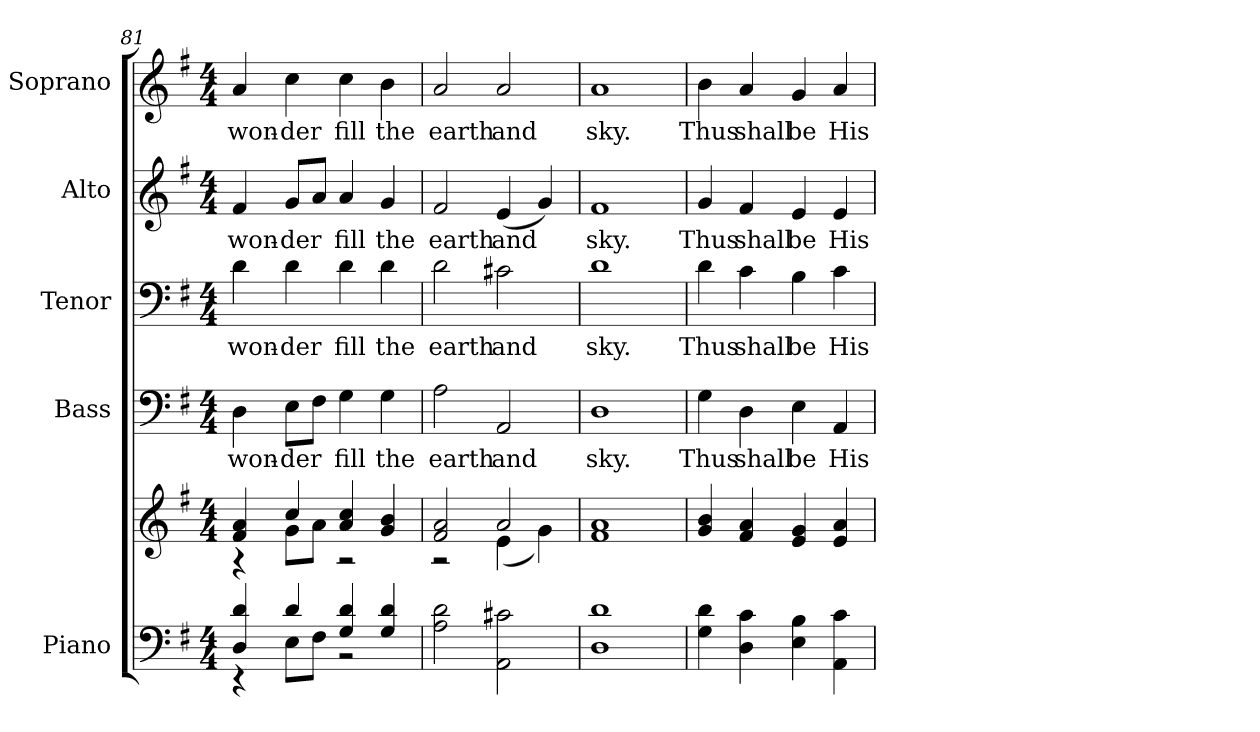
**kern	**kern	**kern	**text	**kern	**text	**kern	**text	**kern	**text
*part5	*part5	*part4	*part4	*part3	*part3	*part2	*part2	*part1	*part1
*staff6	*staff5	*staff4	*staff4	*staff3	*staff3	*staff2	*staff2	*staff1	*staff1
*I"Piano	*	*I"Bass	*	*I"Tenor	*	*I"Alto	*	*I"Soprano	*
*I'Pno.	*	*I'B.	*	*I'T.	*	*I'A.	*	*I'S.	*
!!LO:PB:g=z
*clefF4	*clefG2	*clefF4	*	*clefF4	*	*clefG2	*	*clefG2	*
*k[f#]	*k[f#]	*k[f#]	*	*k[f#]	*	*k[f#]	*	*k[f#]	*
*G:	*G:	*G:	*	*G:	*	*G:	*	*G:	*
*M4/4	*M4/4	*M4/4	*	*M4/4	*	*M4/4	*	*M4/4	*
=81	=81	=81	=81	=81	=81	=81	=81	=81	=81
*^	*^	*	*	*	*	*	*	*	*
!	!	!	!	!	!LO:LY:b:color=#000000	!	!	!	!	!	!
!	!	!	!	!	!	!	!LO:LY:b:color=#000000	!	!	!	!
!	!	!	!	!	!	!	!	!	!LO:LY:b:color=#000000	!	!
!	!	!	!	!	!	!	!	!	!	!	!LO:LY:b:color=#000000
4Di/ 4di	4r	4f#i/ 4ai	4r	4Di\	won-	4di\	won-	4f#i/	won-	4ai/	won-
!	!	!	!	!	!LO:LY:b:color=#000000	!	!	!	!	!	!
!	!	!	!	!	!	!	!LO:LY:b:color=#000000	!	!	!	!
!	!	!	!	!	!	!	!	!	!LO:LY:b:color=#000000	!	!
!	!	!	!	!	!	!	!	!	!	!	!LO:LY:b:color=#000000
4di/	8Ei\L	4cci/	8gi\L	8Ei\L	-der	4di\	-der	8gi/L	-der	4cci\	-der
.	8F#i\J	.	8ai\J	8F#i\J	.	.	.	8ai/J	.	.	.
!	!	!	!	!	!LO:LY:b:color=#000000	!	!	!	!	!	!
!	!	!	!	!	!	!	!LO:LY:b:color=#000000	!	!	!	!
!	!	!	!	!	!	!	!	!	!LO:LY:b:color=#000000	!	!
!	!	!	!	!	!	!	!	!	!	!	!LO:LY:b:color=#000000
4Gi/ 4di	2r	4ai/ 4cci	2r	4Gi\	fill	4di\	fill	4ai/	fill	4cci\	fill
!	!	!	!	!	!LO:LY:b:color=#000000	!	!	!	!	!	!
!	!	!	!	!	!	!	!LO:LY:b:color=#000000	!	!	!	!
!	!	!	!	!	!	!	!	!	!LO:LY:b:color=#000000	!	!
!	!	!	!	!	!	!	!	!	!	!	!LO:LY:b:color=#000000
4Gi/ 4di	.	4gi/ 4bi	.	4Gi\	the	4di\	the	4gi/	the	4bi\	the
*v	*v	*	*	*	*	*	*	*	*	*	*
=82	=82	=82	=82	=82	=82	=82	=82	=82	=82	=82
!	!	!	!	!LO:LY:b:color=#000000	!	!	!	!	!	!
!	!	!	!	!	!	!LO:LY:b:color=#000000	!	!	!	!
!	!	!	!	!	!	!	!	!LO:LY:b:color=#000000	!	!
*	*	*	*	*	*	*	*^	*	*	*
!	!	!	!	!	!	!	!	!	!	!	!LO:LY:b:color=#000000
2Ai\ 2di	2f#i/ 2ai	2r	2Ai\	earth	2di\	earth	2f#i/	2ryy	earth	2ai/	earth
!	!	!	!	!LO:LY:b:color=#000000	!	!	!	!	!	!	!
!	!	!	!	!	!	!LO:LY:b:color=#000000	!	!	!	!	!
!	!	!	!	!	!	!	!	!	!LO:LY:b:color=#000000	!	!
!	!	!	!	!	!	!	!	!	!	!	!LO:LY:b:color=#000000
2AAi\ 2c#Xi	2ai/	(4ei\	2AAi/	and	2c#Xi\	and	(4ei/	2ryy	and	2ai/	and
.	.	4gi\)	.	.	.	.	4gi/)	.	.	.	.
*	*v	*v	*	*	*	*	*v	*v	*	*	*
=83	=83	=83	=83	=83	=83	=83	=83	=83	=83
*	*^	*	*	*	*	*	*	*	*
!	!	!	!	!LO:LY:b:color=#000000	!	!	!	!	!	!
*	*v	*v	*	*	*	*	*	*	*	*
*	*^	*	*	*	*	*	*	*	*
!	!	!	!	!	!	!LO:LY:b:color=#000000	!	!	!	!
*	*v	*v	*	*	*	*	*	*	*	*
*	*^	*	*	*	*	*	*	*	*
!	!	!	!	!	!	!	!	!LO:LY:b:color=#000000	!	!
*	*v	*v	*	*	*	*	*	*	*	*
*	*^	*	*	*	*	*	*	*	*
!	!	!	!	!	!	!	!	!	!	!LO:LY:b:color=#000000
*	*v	*v	*	*	*	*	*	*	*	*
1Di 1di	1f#i 1ai	1Di	sky.	1di	sky.	1f#i	sky.	1ai	sky.
=84	=84	=84	=84	=84	=84	=84	=84	=84	=84
!	!	!	!LO:LY:b:color=#000000	!	!	!	!	!	!
!	!	!	!	!	!LO:LY:b:color=#000000	!	!	!	!
!	!	!	!	!	!	!	!LO:LY:b:color=#000000	!	!
!	!	!	!	!	!	!	!	!	!LO:LY:b:color=#000000
4Gi\ 4di	4gi/ 4bi	4Gi\	Thus	4di\	Thus	4gi/	Thus	4bi\	Thus
!	!	!	!LO:LY:b:color=#000000	!	!	!	!	!	!
!	!	!	!	!	!LO:LY:b:color=#000000	!	!	!	!
!	!	!	!	!	!	!	!LO:LY:b:color=#000000	!	!
!	!	!	!	!	!	!	!	!	!LO:LY:b:color=#000000
4Di\ 4ci	4f#i/ 4ai	4Di\	shall	4ci\	shall	4f#i/	shall	4ai/	shall
!	!	!	!LO:LY:b:color=#000000	!	!	!	!	!	!
!	!	!	!	!	!LO:LY:b:color=#000000	!	!	!	!
!	!	!	!	!	!	!	!LO:LY:b:color=#000000	!	!
!	!	!	!	!	!	!	!	!	!LO:LY:b:color=#000000
4Ei\ 4Bi	4ei/ 4gi	4Ei\	be	4Bi\	be	4ei/	be	4gi/	be
!	!	!	!LO:LY:b:color=#000000	!	!	!	!	!	!
!	!	!	!	!	!LO:LY:b:color=#000000	!	!	!	!
!	!	!	!	!	!	!	!LO:LY:b:color=#000000	!	!
!	!	!	!	!	!	!	!	!	!LO:LY:b:color=#000000
4AAi\ 4ci	4ei/ 4ai	4AAi/	His	4ci\	His	4ei/	His	4ai/	His
=	=	=	=	=	=	=	=	=	=
*-	*-	*-	*-	*-	*-	*-	*-	*-	*-
